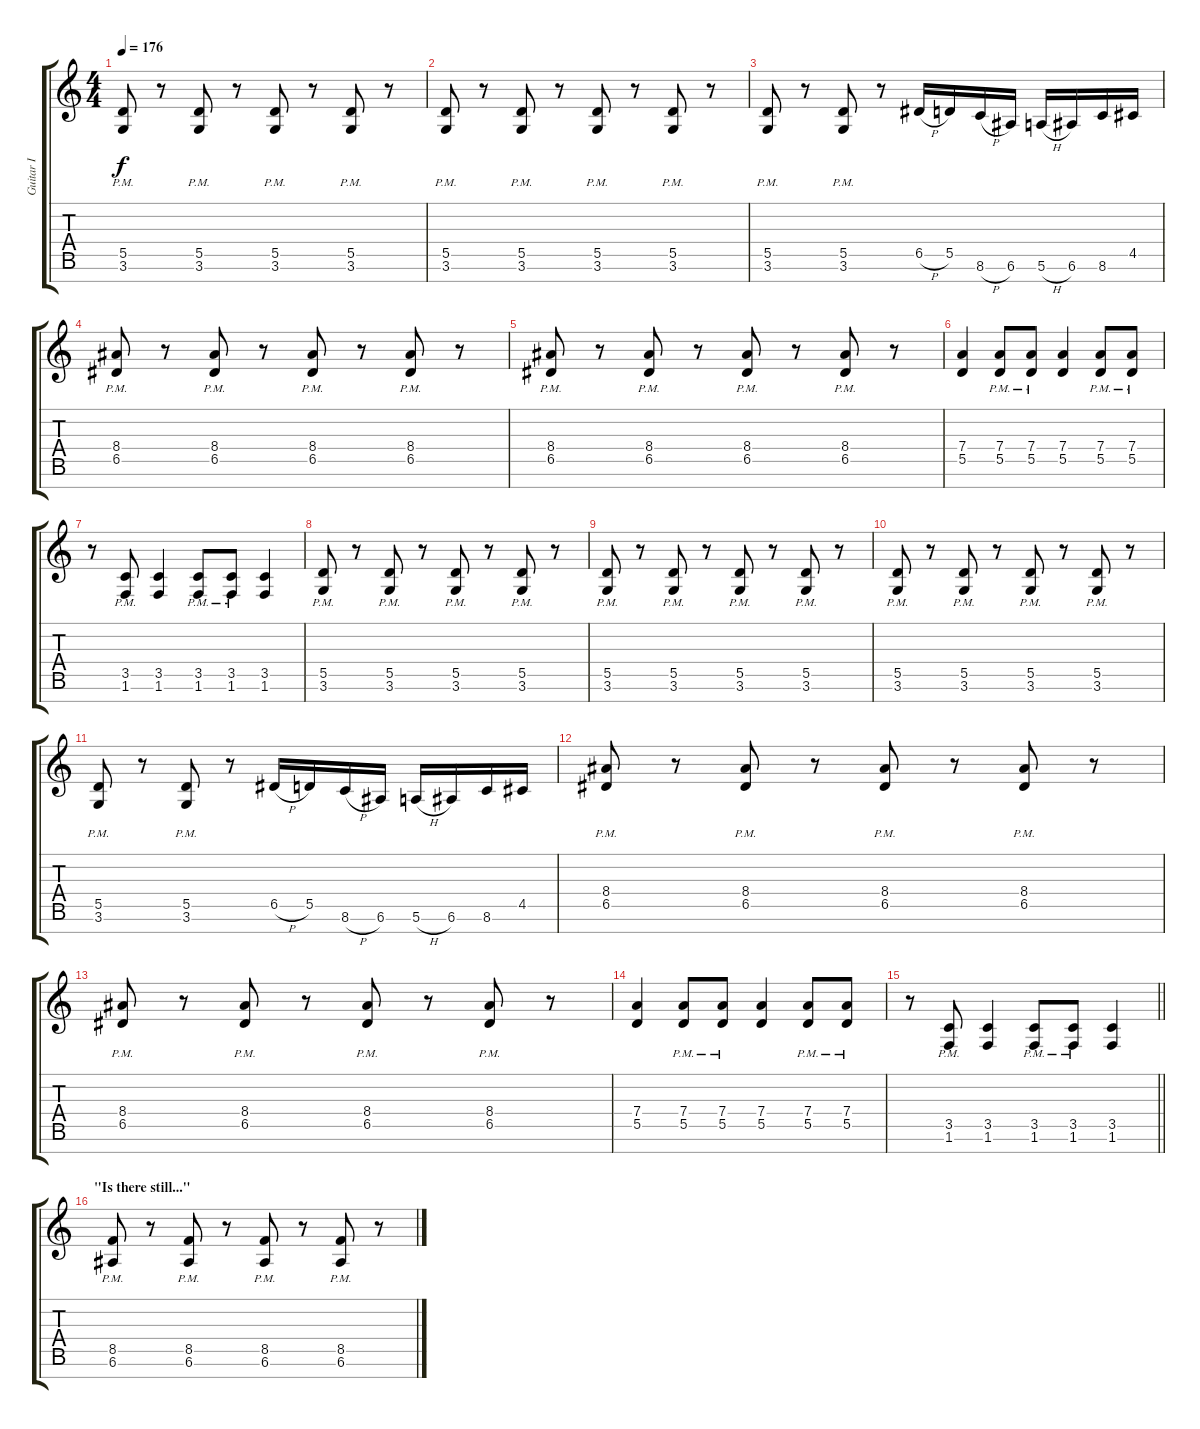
\track ("Guitar I" "Guitar I") {instrument distortionguitar}
\staff {score tabs}
\tuning (E4 B3 G3 D3 A2 E2 B1) {hide}
\ts (4 4)
\tempo 176
\clef g2
\ks c
(5.5{pm} 3.6{pm}).8{dy f} r.8 (5.5{pm} 3.6{pm}).8 r.8 (5.5{pm} 3.6{pm}).8 r.8 (5.5{pm} 3.6{pm}).8 r.8 |
(5.5{pm} 3.6{pm}).8 r.8 (5.5{pm} 3.6{pm}).8 r.8 (5.5{pm} 3.6{pm}).8 r.8 (5.5{pm} 3.6{pm}).8 r.8 |
(5.5{pm} 3.6{pm}).8 r.8 (5.5{pm} 3.6{pm}).8 r.8 6.5{h}.16 5.5.16 8.6{h}.16 6.6.16 5.6{h}.16 6.6.16 8.6.16 4.5.16 |
(8.4{pm} 6.5{pm}).8 r.8 (8.4{pm} 6.5{pm}).8 r.8 (8.4{pm} 6.5{pm}).8 r.8 (8.4{pm} 6.5{pm}).8 r.8 |
(8.4{pm} 6.5{pm}).8 r.8 (8.4{pm} 6.5{pm}).8 r.8 (8.4{pm} 6.5{pm}).8 r.8 (8.4{pm} 6.5{pm}).8 r.8 |
(7.4 5.5).4 (7.4{pm} 5.5{pm}).8 (7.4{pm} 5.5{pm}).8 (7.4 5.5).4 (7.4{pm} 5.5{pm}).8 (7.4{pm} 5.5{pm}).8 |
r.8 (3.5{pm} 1.6{pm}).8 (3.5 1.6).4 (3.5{pm} 1.6{pm}).8 (3.5{pm} 1.6{pm}).8 (3.5 1.6).4 |
(5.5{pm} 3.6{pm}).8 r.8 (5.5{pm} 3.6{pm}).8 r.8 (5.5{pm} 3.6{pm}).8 r.8 (5.5{pm} 3.6{pm}).8 r.8 |
(5.5{pm} 3.6{pm}).8 r.8 (5.5{pm} 3.6{pm}).8 r.8 (5.5{pm} 3.6{pm}).8 r.8 (5.5{pm} 3.6{pm}).8 r.8 |
(5.5{pm} 3.6{pm}).8 r.8 (5.5{pm} 3.6{pm}).8 r.8 (5.5{pm} 3.6{pm}).8 r.8 (5.5{pm} 3.6{pm}).8 r.8 |
(5.5{pm} 3.6{pm}).8 r.8 (5.5{pm} 3.6{pm}).8 r.8 6.5{h}.16 5.5.16 8.6{h}.16 6.6.16 5.6{h}.16 6.6.16 8.6.16 4.5.16 |
(8.4{pm} 6.5{pm}).8 r.8 (8.4{pm} 6.5{pm}).8 r.8 (8.4{pm} 6.5{pm}).8 r.8 (8.4{pm} 6.5{pm}).8 r.8 |
(8.4{pm} 6.5{pm}).8 r.8 (8.4{pm} 6.5{pm}).8 r.8 (8.4{pm} 6.5{pm}).8 r.8 (8.4{pm} 6.5{pm}).8 r.8 |
(7.4 5.5).4 (7.4{pm} 5.5{pm}).8 (7.4{pm} 5.5{pm}).8 (7.4 5.5).4 (7.4{pm} 5.5{pm}).8 (7.4{pm} 5.5{pm}).8 |
\barLineRight lightlight
r.8 (3.5{pm} 1.6{pm}).8 (3.5 1.6).4 (3.5{pm} 1.6{pm}).8 (3.5{pm} 1.6{pm}).8 (3.5 1.6).4 |
\section ("" "\"Is there still...\"")
(8.5{pm} 6.6{pm}).8 r.8 (8.5{pm} 6.6{pm}).8 r.8 (8.5{pm} 6.6{pm}).8 r.8 (8.5{pm} 6.6{pm}).8 r.8
